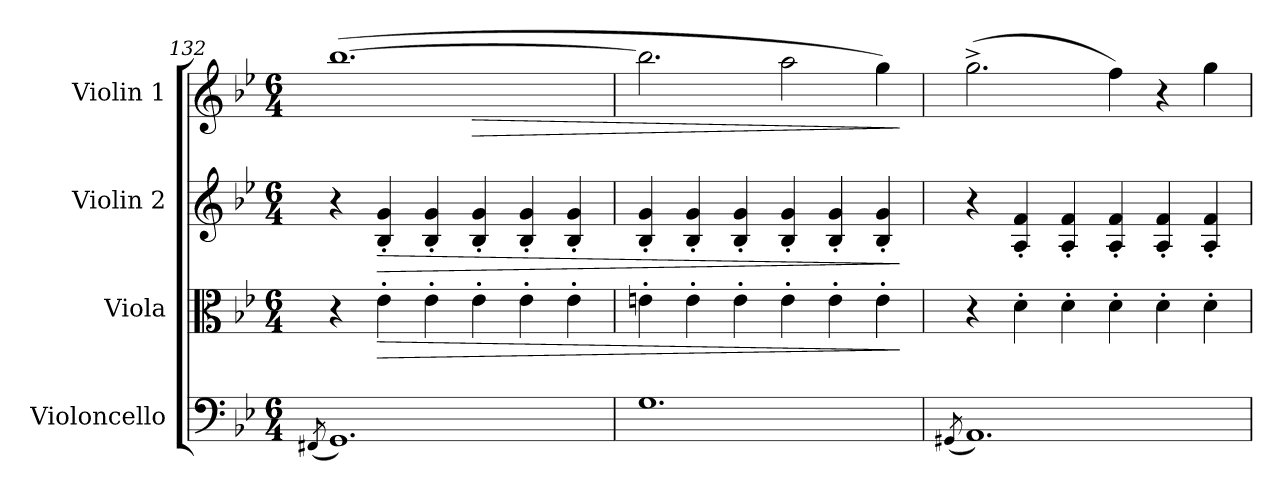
**kern	**kern	**dynam	**kern	**dynam	**kern	**dynam
*part4	*part3	*part3	*part2	*part2	*part1	*part1
*staff4	*staff3	*staff3	*staff2	*staff2	*staff1	*staff1
*I"Violoncello	*I"Viola	*	*I"Violin 2	*	*I"Violin 1	*
*I'Vc	*I'Vla	*	*I'Vln	*	*I'Vln	*
*clefF4	*clefC3	*	*clefG2	*	*clefG2	*
*k[b-e-]	*k[b-e-]	*	*k[b-e-]	*	*k[b-e-]	*
*M6/4	*M6/4	*	*M6/4	*	*M6/4	*
=132	=132	=132	=132	=132	=132	=132
(8qFF#X/	.	.	.	.	.	.
*	*	*	*	*	*^	*
1.GG)	4r	.	4r	.	([1.bb-	2.ryy	.
!	!	!LO:HP:b	!	!LO:HP:b	!	!	!
.	4e-'\	>	4B-/' 4g/'	>	.	.	.
.	4e-'\	.	4B-/' 4g/'	.	.	.	.
!	!	!	!	!	!	!	!LO:HP:b
.	4e-'\	.	4B-/' 4g/'	.	.	2.ryy	>
.	4e-'\	.	4B-/' 4g/'	.	.	.	.
.	4e-'\	.	4B-/' 4g/'	.	.	.	.
*	*	*	*	*	*v	*v	*
!!LO:LB:g=z
=133	=133	=133	=133	=133	=133	=133
1.G	4en'\	.	4B-/' 4g/'	.	2.bb-\]	.
.	4e'\	.	4B-/' 4g/'	.	.	.
.	4e'\	.	4B-/' 4g/'	.	.	.
.	4e'\	.	4B-/' 4g/'	.	2aa\	.
.	4e'\	.	4B-/' 4g/'	.	.	.
.	4e'\	.	4B-/' 4g/'	.	4gg\)	.
.	.	]	.	]	.	]
=134	=134	=134	=134	=134	=134	=134
(8qGG#X/	.	.	.	.	.	.
1.AA)	4r	.	4r	.	(2.gg^\	.
.	4d'\	.	4A/' 4f/'	.	.	.
.	4d'\	.	4A/' 4f/'	.	.	.
.	4d'\	.	4A/' 4f/'	.	4ff\)	.
.	4d'\	.	4A/' 4f/'	.	4r	.
.	4d'\	.	4A/' 4f/'	.	4gg\	.
=	=	=	=	=	=	=
*-	*-	*-	*-	*-	*-	*-
